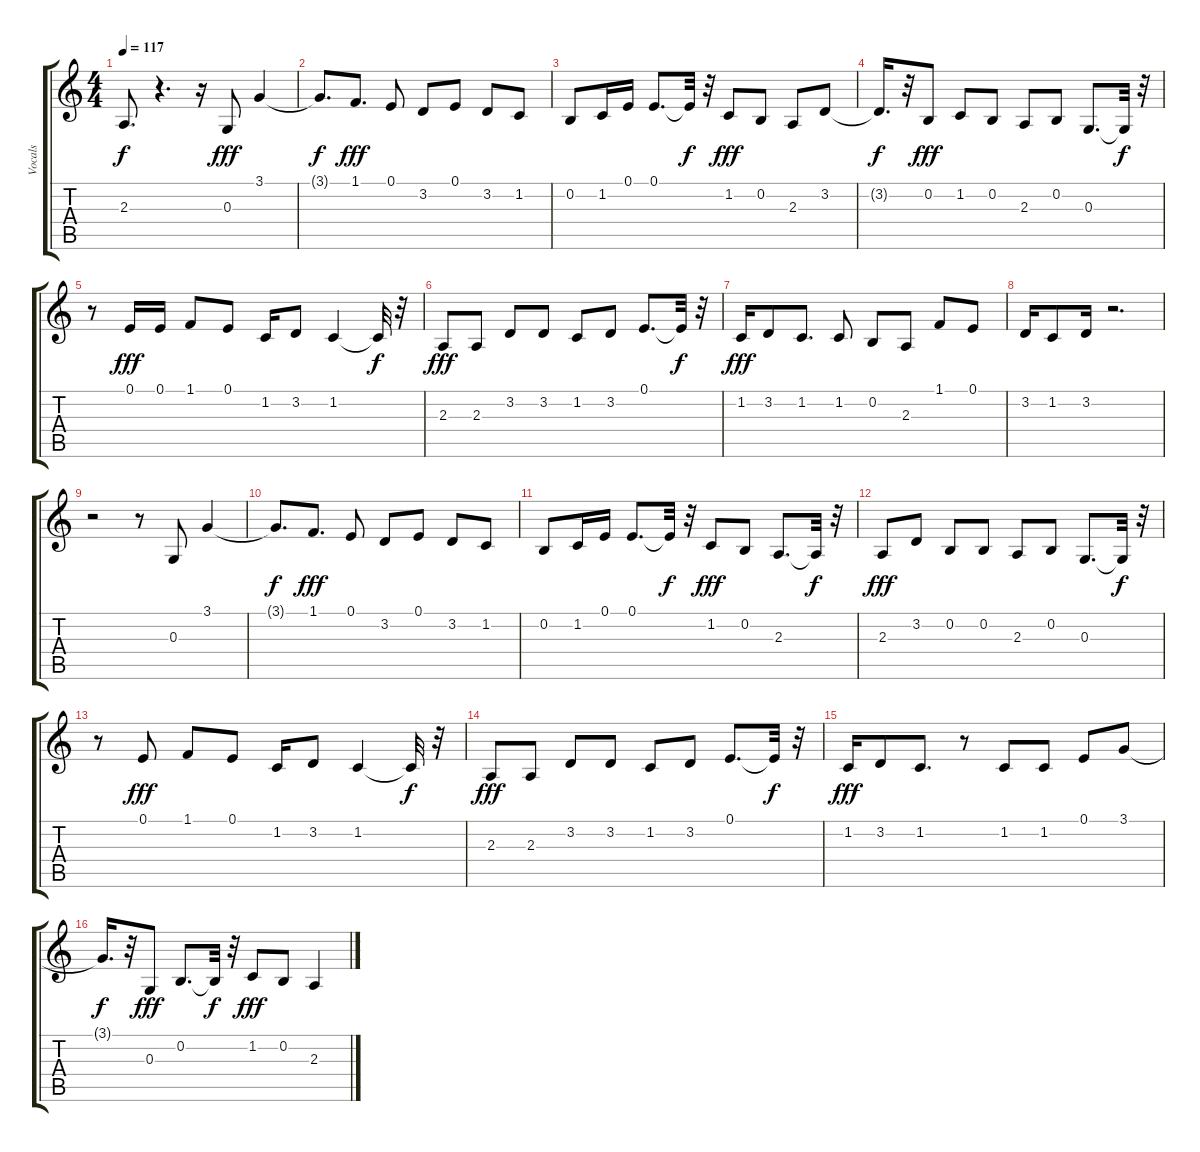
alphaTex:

\track ("Vocals" "Vocals") {instrument altosax}
\staff {score tabs}
\tuning (E4 B3 G3 D3 A2 E2) {hide}
\ts (4 4)
\tempo 117
\clef g2
\ks c
2.3{t}.8{d dy f} r.4{d} r.16 0.3.8{dy fff} 3.1.4 |
3.1{t}.8{d dy f} 1.1.8{d dy fff} 0.1.8 3.2.8 0.1.8 3.2.8 1.2.8 |
0.2.8 1.2.16 0.1.16 0.1.8{d} 0.1{t}.32{dy f} r.32 1.2.8{dy fff} 0.2.8 2.3.8 3.2.8 |
3.2{t}.16{d dy f} r.32 0.2.8{dy fff} 1.2.8 0.2.8 2.3.8 0.2.8 0.3.8{d} 0.3{t}.32{dy f} r.32 |
r.8 0.1.16{dy fff} 0.1.16 1.1.8 0.1.8 1.2.16 3.2.8 1.2.4 1.2{t}.32{dy f} r.32 |
2.3.8{dy fff} 2.3.8 3.2.8 3.2.8 1.2.8 3.2.8 0.1.8{d} 0.1{t}.32{dy f} r.32 |
1.2.16{dy fff} 3.2.8 1.2.8{d} 1.2.8 0.2.8 2.3.8 1.1.8 0.1.8 |
3.2.16 1.2.8 3.2.16 r.2{d} |
r.2 r.8 0.3.8 3.1.4 |
3.1{t}.8{d dy f} 1.1.8{d dy fff} 0.1.8 3.2.8 0.1.8 3.2.8 1.2.8 |
0.2.8 1.2.16 0.1.16 0.1.8{d} 0.1{t}.32{dy f} r.32 1.2.8{dy fff} 0.2.8 2.3.8{d} 2.3{t}.32{dy f} r.32 |
2.3.8{dy fff} 3.2.8 0.2.8 0.2.8 2.3.8 0.2.8 0.3.8{d} 0.3{t}.32{dy f} r.32 |
r.8 0.1.8{dy fff} 1.1.8 0.1.8 1.2.16 3.2.8 1.2.4 1.2{t}.32{dy f} r.32 |
2.3.8{dy fff} 2.3.8 3.2.8 3.2.8 1.2.8 3.2.8 0.1.8{d} 0.1{t}.32{dy f} r.32 |
1.2.16{dy fff} 3.2.8 1.2.8{d} r.8 1.2.8 1.2.8 0.1.8 3.1.8 |
3.1{t}.16{d dy f} r.32 0.3.8{dy fff} 0.2.8{d} 0.2{t}.32{dy f} r.32 1.2.8{dy fff} 0.2.8 2.3.4
